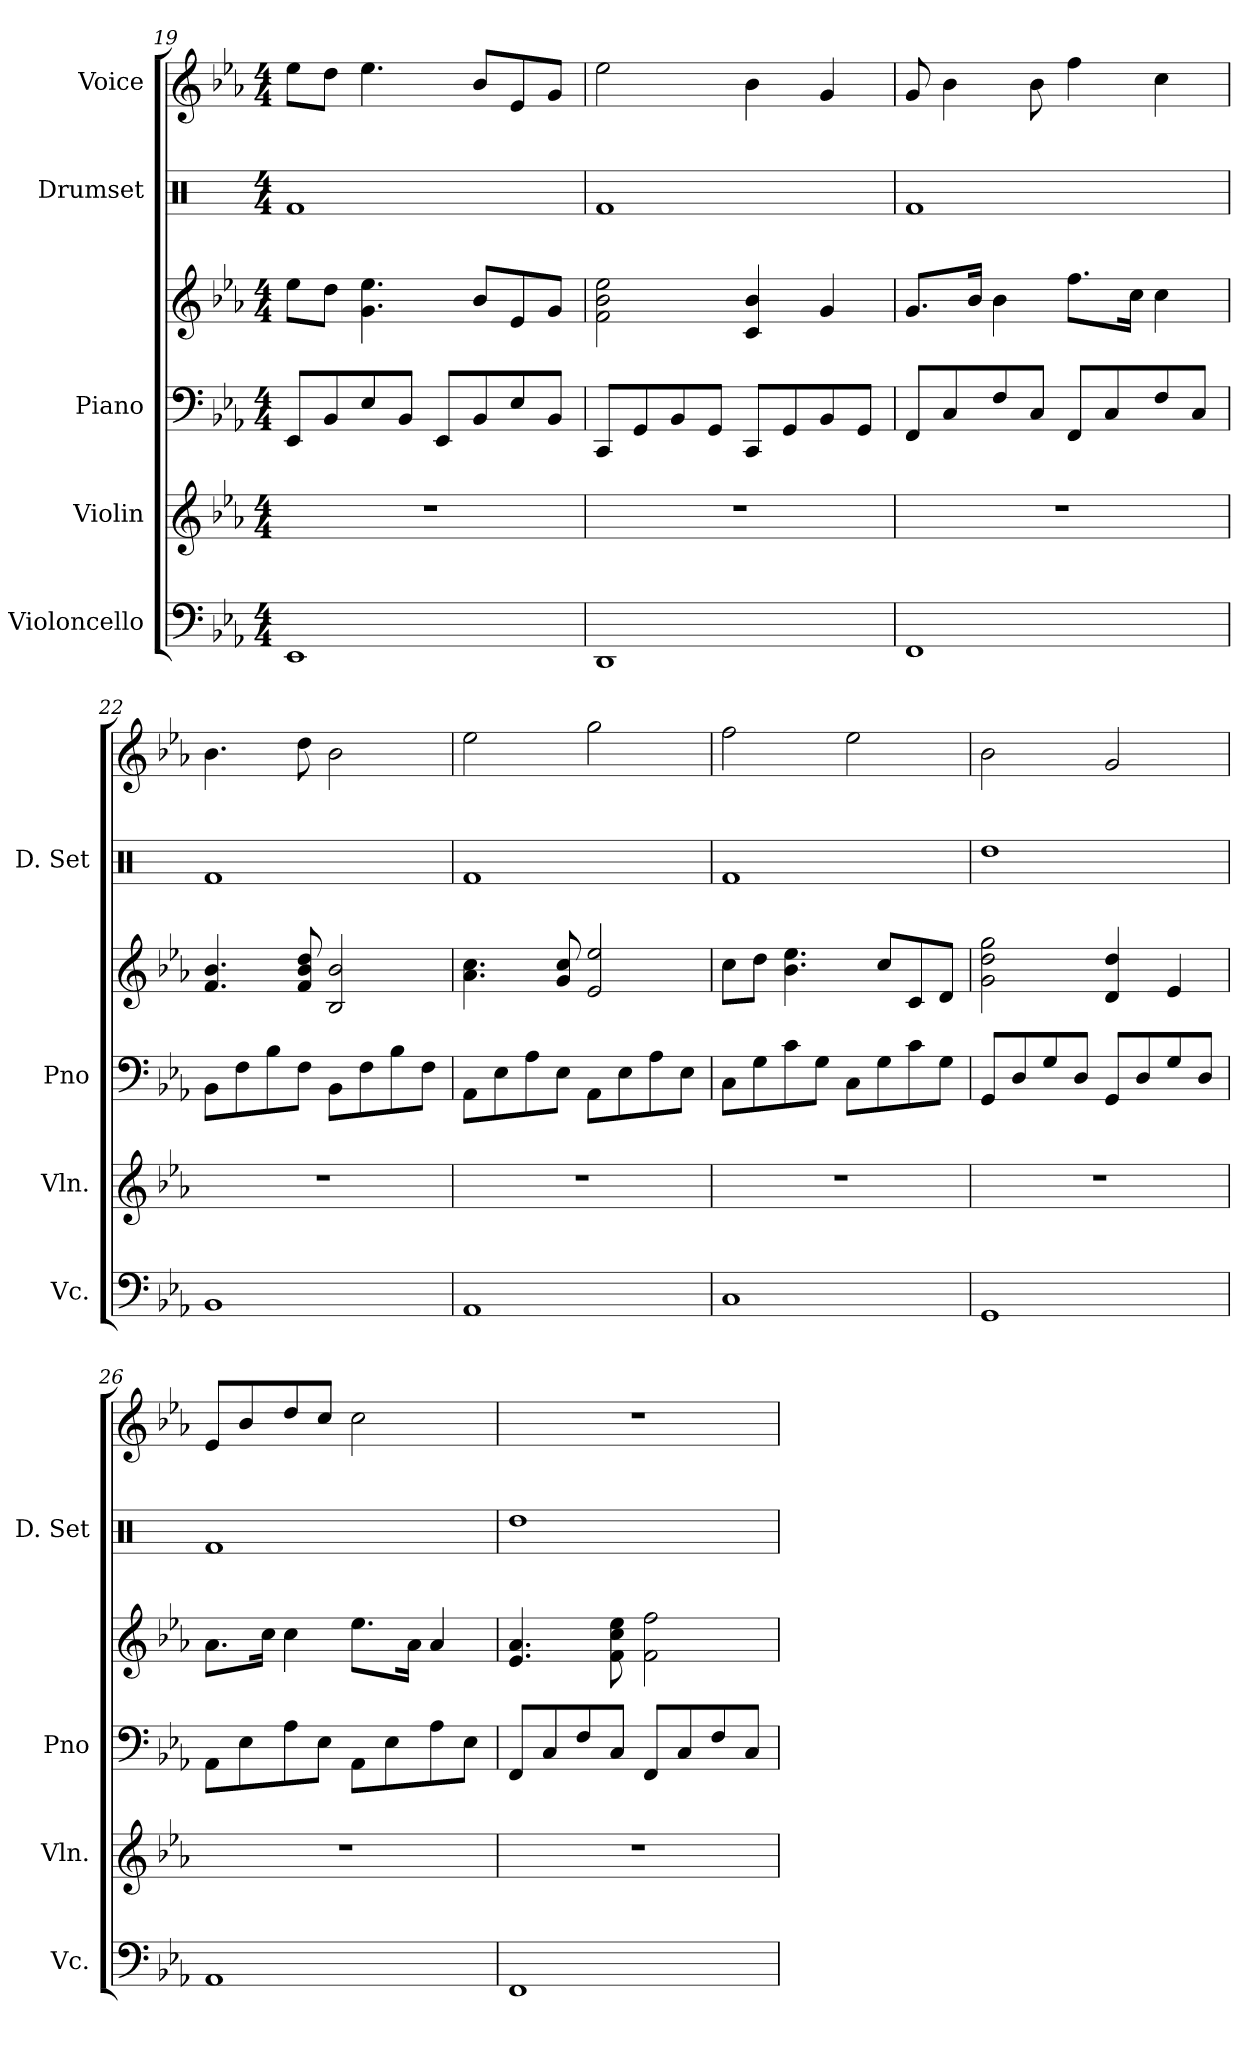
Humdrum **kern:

**kern	**kern	**kern	**kern	**kern	**kern
*part5	*part4	*part3	*part3	*part2	*part1
*staff6	*staff5	*staff4	*staff3	*staff2	*staff1
*I"Violoncello	*I"Violin	*I"Piano	*	*I"Drumset	*I"Voice
*I'Vc.	*I'Vln.	*I'Pno	*	*I'D. Set	*
*clefF4	*clefG2	*clefF4	*clefG2	*clefX	*clefG2
*k[b-e-a-]	*k[b-e-a-]	*k[b-e-a-]	*k[b-e-a-]	*k[]	*k[b-e-a-]
*M4/4	*M4/4	*M4/4	*M4/4	*M4/4	*M4/4
=19	=19	=19	=19	=19	=19
1EE-	1r	8EE-/L	8ee-\L	1Rf	8ee-\L
.	.	8BB-/	8dd\J	.	8dd\J
.	.	8E-/	4.g\ 4.ee-\	.	4.ee-\
.	.	8BB-/J	.	.	.
.	.	8EE-/L	.	.	.
.	.	8BB-/	8b-/L	.	8b-/L
.	.	8E-/	8e-/	.	8e-/
.	.	8BB-/J	8g/J	.	8g/J
!!LO:LB:g=z
=20	=20	=20	=20	=20	=20
1DD	1r	8CC/L	2f\ 2b-\ 2ee-\	1Rf	2ee-\
.	.	8GG/	.	.	.
.	.	8BB-/	.	.	.
.	.	8GG/J	.	.	.
.	.	8CC/L	4c/ 4b-/	.	4b-\
.	.	8GG/	.	.	.
.	.	8BB-/	4g/	.	4g/
.	.	8GG/J	.	.	.
=21	=21	=21	=21	=21	=21
1FF	1r	8FF/L	8.g/L	1Rf	8g/
.	.	8C/	.	.	4b-\
.	.	.	16b-/Jk	.	.
.	.	8F/	4b-\	.	.
.	.	8C/J	.	.	8b-\
.	.	8FF/L	8.ff\L	.	4ff\
.	.	8C/	.	.	.
.	.	.	16cc\Jk	.	.
.	.	8F/	4cc\	.	4cc\
.	.	8C/J	.	.	.
=22	=22	=22	=22	=22	=22
1BB-	1r	8BB-\L	4.f/ 4.b-/	1Rf	4.b-\
.	.	8F\	.	.	.
.	.	8B-\	.	.	.
.	.	8F\J	8f/ 8b-/ 8dd/	.	8dd\
.	.	8BB-\L	2B-/ 2b-/	.	2b-\
.	.	8F\	.	.	.
.	.	8B-\	.	.	.
.	.	8F\J	.	.	.
=23	=23	=23	=23	=23	=23
1AA-	1r	8AA-\L	4.a-\ 4.cc\	1Rf	2ee-\
.	.	8E-\	.	.	.
.	.	8A-\	.	.	.
.	.	8E-\J	8g/ 8cc/	.	.
.	.	8AA-\L	2e-/ 2ee-/	.	2gg\
.	.	8E-\	.	.	.
.	.	8A-\	.	.	.
.	.	8E-\J	.	.	.
!!LO:PB:g=z
=24	=24	=24	=24	=24	=24
1C	1r	8C\L	8cc\L	1Rf	2ff\
.	.	8G\	8dd\J	.	.
.	.	8c\	4.b-\ 4.ee-\	.	.
.	.	8G\J	.	.	.
.	.	8C\L	.	.	2ee-\
.	.	8G\	8cc/L	.	.
.	.	8c\	8c/	.	.
.	.	8G\J	8d/J	.	.
=25	=25	=25	=25	=25	=25
1GG	1r	8GG/L	2g\ 2dd\ 2gg\	1Rdd	2b-\
.	.	8D/	.	.	.
.	.	8G/	.	.	.
.	.	8D/J	.	.	.
.	.	8GG/L	4d/ 4dd/	.	2g/
.	.	8D/	.	.	.
.	.	8G/	4e-/	.	.
.	.	8D/J	.	.	.
=26	=26	=26	=26	=26	=26
1AA-	1r	8AA-\L	8.a-\L	1Rf	8e-/L
.	.	8E-\	.	.	8b-/
.	.	.	16cc\Jk	.	.
.	.	8A-\	4cc\	.	8dd/
.	.	8E-\J	.	.	8cc/J
.	.	8AA-\L	8.ee-\L	.	2cc\
.	.	8E-\	.	.	.
.	.	.	16a-\Jk	.	.
.	.	8A-\	4a-/	.	.
.	.	8E-\J	.	.	.
=27	=27	=27	=27	=27	=27
1FF	1r	8FF/L	4.e-/ 4.a-/	1Rdd	1r
.	.	8C/	.	.	.
.	.	8F/	.	.	.
.	.	8C/J	8f\ 8cc\ 8ee-\	.	.
.	.	8FF/L	2f\ 2ff\	.	.
.	.	8C/	.	.	.
.	.	8F/	.	.	.
.	.	8C/J	.	.	.
=	=	=	=	=	=
*-	*-	*-	*-	*-	*-
